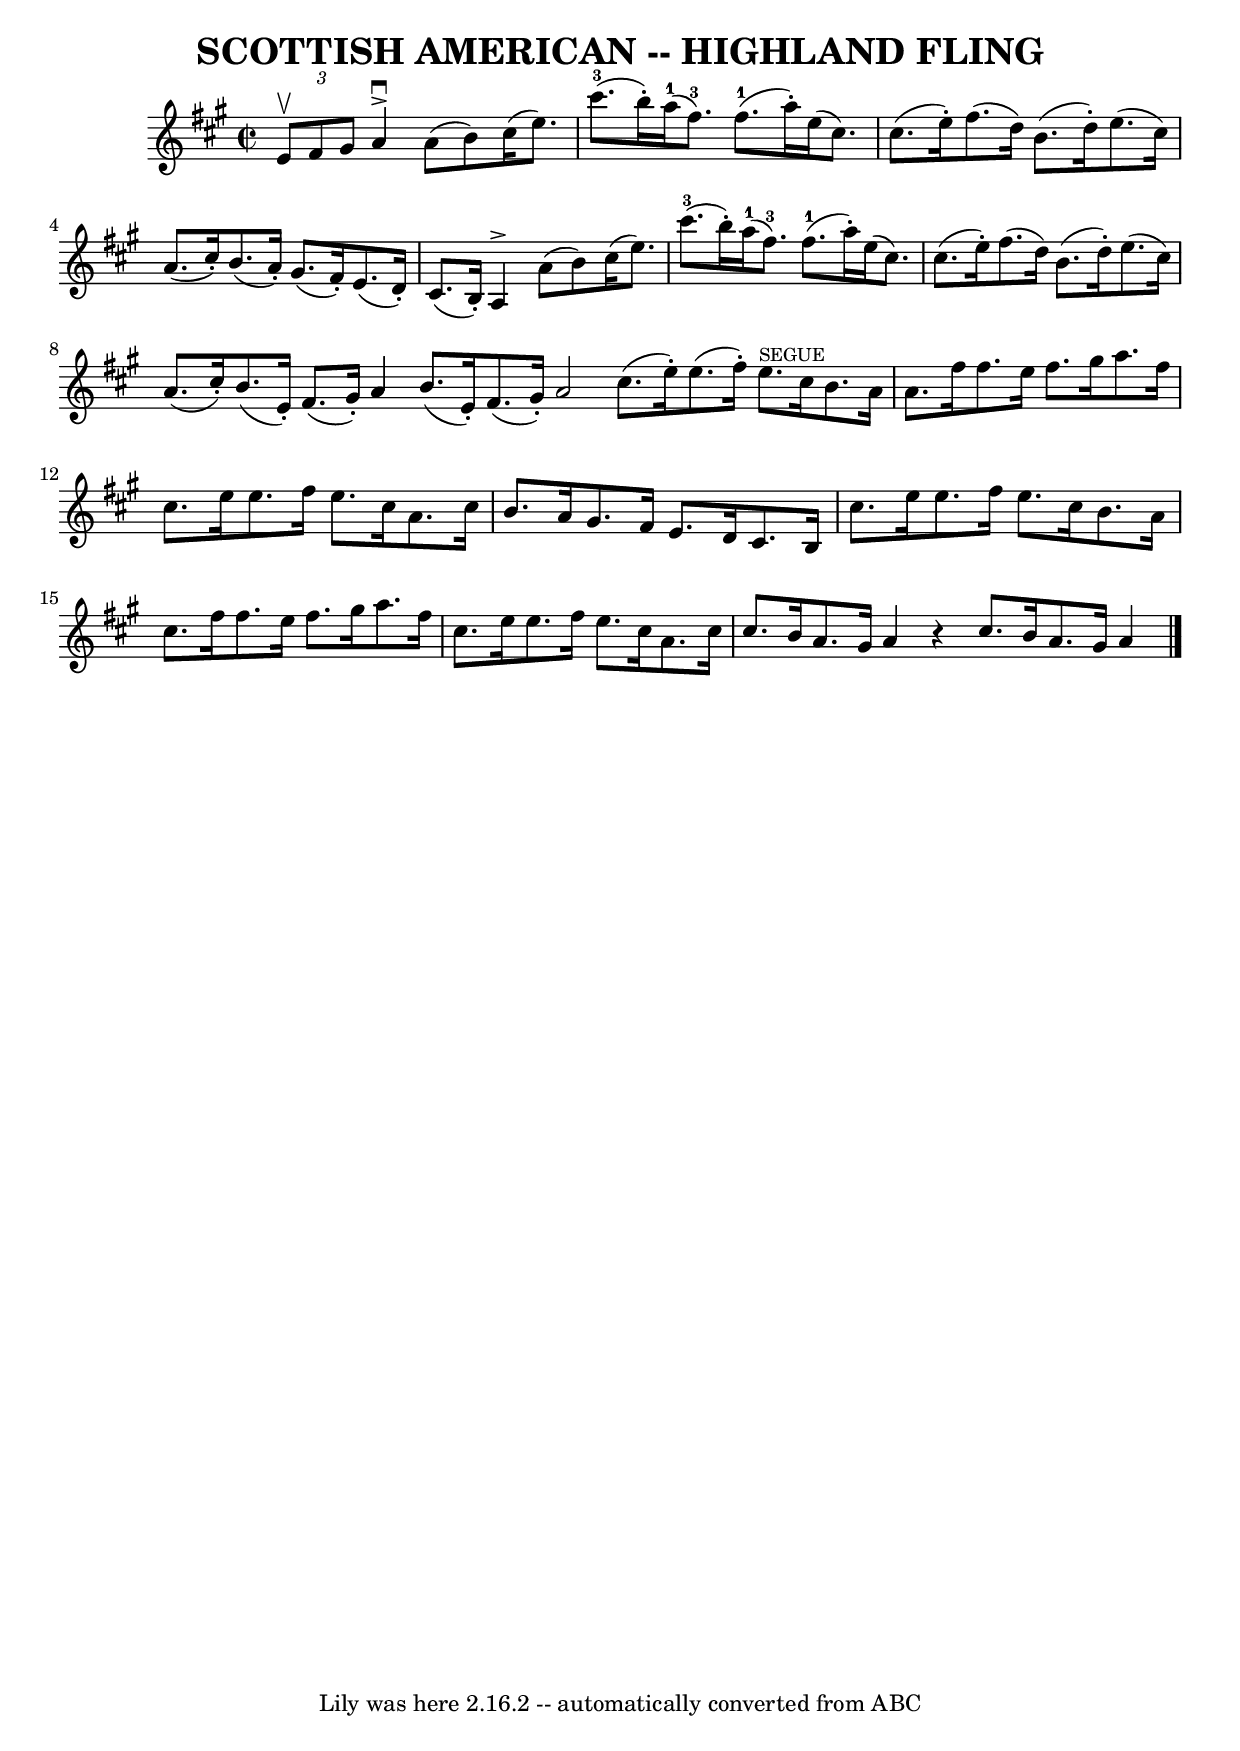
\version "2.16.2"
\include "Mammoth.ily"
\header {
  %% book = "Ryan's Mammoth Collection of Fiddle Tunes"
  crossRefNumber = "1"
  footnotes = ""
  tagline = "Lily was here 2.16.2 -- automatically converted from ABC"
  title = "SCOTTISH AMERICAN -- HIGHLAND FLING"

}
voicedefault =  {


  \override Staff.TimeSignature #'style = #'C
  \time 2/2 
  \key a \major
  \times 2/3 { e'8^\upbow fis'8 gis'8  
	     }        |
  a'4^\accent^\downbow a'8 (b'8) cis''16 (e''8.)     
  cis'''8.-3(b''16-.)   |
  a''16-1(fis''8.-3)     
  fis''8.-1(a''16-.) e''16 (cis''8.) cis''8. (e''16-.)    |
  fis''8. (d''16) b'8. (d''16-.) e''8. (cis''16 ) a'8. (cis''16-.)   |
  b'8. (a'16-.) gis'8. (
  fis'16-.) e'8. (d'16-.) cis'8. (b16-.)   |
   |
  a4^\accent a'8 (b'8) cis''16 (e''8.) cis'''8.-3(b''16-.)   |
  a''16-1(fis''8.-3) fis''8.-1(a''16-.) e''16 (cis''8.) cis''8. (e''16-.)        |
  fis''8. (d''16) b'8. (d''16-.) e''8. (cis''16) 
  a'8. (cis''16-.)   |
  b'8. (e'16-.) fis'8. (gis'16-.) a'4    \bar ":|" b'8. (e'16-.) fis'8. (gis'16-.) a'2  
  \bar "|."     \bar "|:" cis''8. (e''16-.) e''8. (fis''16-.)   
  e''8.^\segue cis''16 b'8. a'16    |
  a'8. fis''16    
  fis''8. e''16 fis''8. gis''16 a''8. fis''16        |
  
  cis''8. e''16 e''8. fis''16 e''8. cis''16 a'8. cis''16     |
  b'8. a'16 gis'8. fis'16 e'8. d'16 cis'8. b16     | |
  cis''8. e''16 e''8. fis''16 e''8.    
  cis''16 b'8. a'16    |
  cis''8. fis''16 fis''8. e''16    
  fis''8. gis''16 a''8. fis''16    |
  cis''8. e''16 e''8.  
  fis''16 e''8. cis''16 a'8. cis''16    |
  cis''8. b'16  
  a'8. gis'16 a'4    r4   \bar ":|" cis''8. b'16 a'8. gis'16   
  a'4    \bar "|."   

}

\score{
  <<

    \context Staff="default"
    {
      \voicedefault 
      
    }

  >>
  \layout {
    
  }
  \midi {
  }

}
